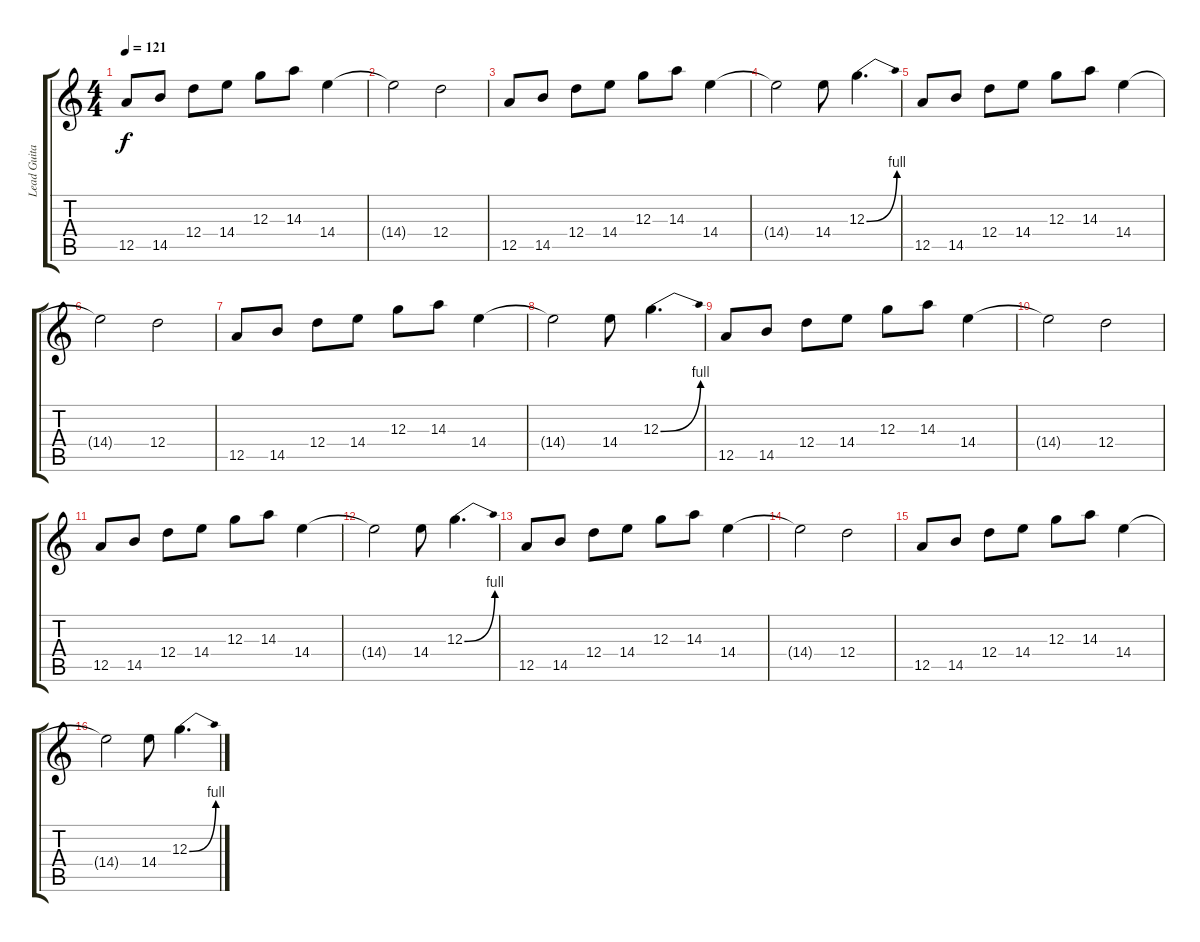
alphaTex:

\track ("Lead Guitar" "Lead Guita") {instrument overdrivenguitar}
\staff {score tabs}
\tuning (E4 B3 G3 D3 A2 E2) {hide}
\ts (4 4)
\tempo 121
\clef g2
\ks c
12.5.8{dy f} 14.5.8 12.4.8 14.4.8 12.3.8 14.3.8 14.4.4 |
14.4{t}.2 12.4.2 |
12.5.8 14.5.8 12.4.8 14.4.8 12.3.8 14.3.8 14.4.4 |
14.4{t}.2 14.4.8 12.3{be (bend 0 0 60 4)}.4{d} |
12.5.8 14.5.8 12.4.8 14.4.8 12.3.8 14.3.8 14.4.4 |
14.4{t}.2 12.4.2 |
12.5.8 14.5.8 12.4.8 14.4.8 12.3.8 14.3.8 14.4.4 |
14.4{t}.2 14.4.8 12.3{be (bend 0 0 60 4)}.4{d} |
12.5.8 14.5.8 12.4.8 14.4.8 12.3.8 14.3.8 14.4.4 |
14.4{t}.2 12.4.2 |
12.5.8 14.5.8 12.4.8 14.4.8 12.3.8 14.3.8 14.4.4 |
14.4{t}.2 14.4.8 12.3{be (bend 0 0 60 4)}.4{d} |
12.5.8 14.5.8 12.4.8 14.4.8 12.3.8 14.3.8 14.4.4 |
14.4{t}.2 12.4.2 |
12.5.8 14.5.8 12.4.8 14.4.8 12.3.8 14.3.8 14.4.4 |
14.4{t}.2 14.4.8 12.3{be (bend 0 0 60 4)}.4{d}
